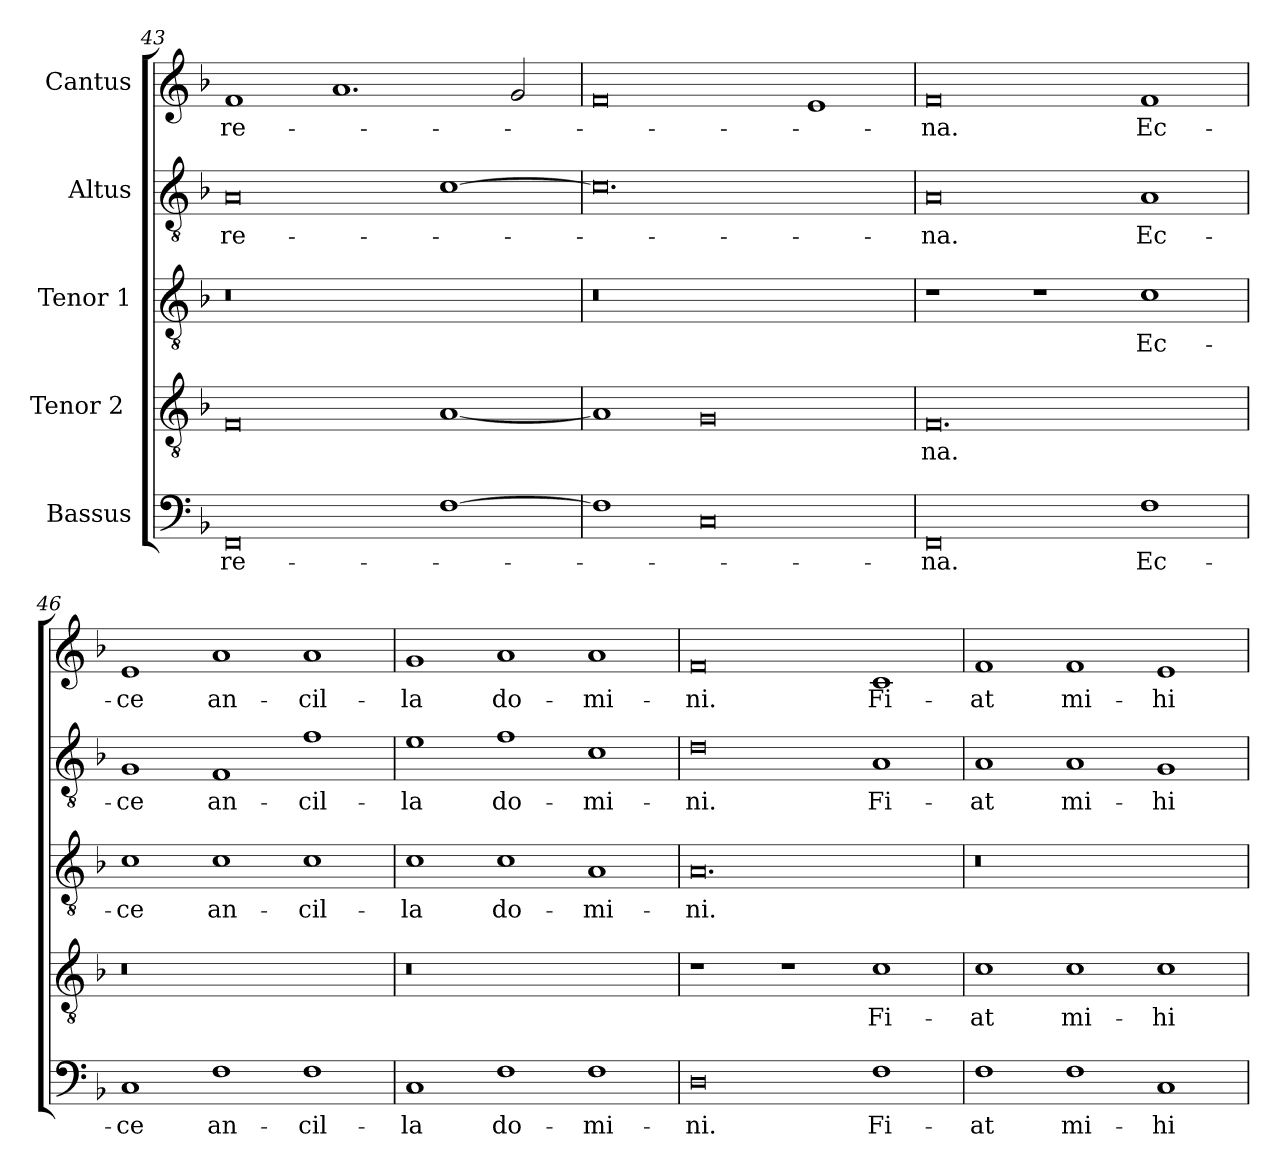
**kern	**text	**kern	**text	**kern	**text	**kern	**text	**kern	**text
*part5	*part5	*part4	*part4	*part3	*part3	*part2	*part2	*part1	*part1
*staff5	*staff5	*staff4	*staff4	*staff3	*staff3	*staff2	*staff2	*staff1	*staff1
*I"Bassus	*	*I"Tenor 2 	*	*I"Tenor 1	*	*I"Altus	*	*I"Cantus	*
*clefF4	*	*clefGv2	*	*clefGv2	*	*clefGv2	*	*clefG2	*
*k[b-]	*	*k[b-]	*	*k[b-]	*	*k[b-]	*	*k[b-]	*
*F:	*	*F:	*	*F:	*	*F:	*	*F:	*
=43	=43	=43	=43	=43	=43	=43	=43	=43	=43
0FF/	-re-	0F/	.	0r	.	0A/	-re-	1f/	-re-
.	.	.	.	.	.	.	.	1.a/	.
[1F\	.	[1A/	.	1ryy	.	[1c\	.	.	.
.	.	.	.	.	.	.	.	2g/	.
=44	=44	=44	=44	=44	=44	=44	=44	=44	=44
1F\]	.	1A/]	.	0r	.	0.c\]	.	0f/	.
0C/	.	0G/	.	.	.	.	.	.	.
.	.	.	.	1ryy	.	.	.	1e/	.
!!LO:LB:g=z
=45	=45	=45	=45	=45	=45	=45	=45	=45	=45
0FF/	-na.	0.F/	-na.	1r	.	0A/	-na.	0f/	-na.
.	.	.	.	1r	.	.	.	.	.
1F\	Ec-	.	.	1c\	Ec-	1A/	Ec-	1f/	Ec-
=46	=46	=46	=46	=46	=46	=46	=46	=46	=46
1C/	-ce	0r	.	1c\	-ce	1G/	-ce	1e/	-ce
1F\	an-	.	.	1c\	an-	1F/	an-	1a/	an-
1F\	-cil-	1ryy	.	1c\	-cil-	1f\	-cil-	1a/	-cil-
=47	=47	=47	=47	=47	=47	=47	=47	=47	=47
1C/	-la	0r	.	1c\	-la	1e\	-la	1g/	-la
1F\	do-	.	.	1c\	do-	1f\	do-	1a/	do-
1F\	-mi-	1ryy	.	1A/	-mi-	1c\	-mi-	1a/	-mi-
=48	=48	=48	=48	=48	=48	=48	=48	=48	=48
0D\	-ni.	1r	.	0.A/	-ni.	0d\	-ni.	0f/	-ni.
.	.	1r	.	.	.	.	.	.	.
1F\	Fi-	1c\	Fi-	.	.	1A/	Fi-	1c/	Fi-
=49	=49	=49	=49	=49	=49	=49	=49	=49	=49
1F\	-at	1c\	-at	0r	.	1A/	-at	1f/	-at
1F\	mi-	1c\	mi-	.	.	1A/	mi-	1f/	mi-
1C/	-hi	1c\	-hi	1ryy	.	1G/	-hi	1e/	-hi
=	=	=	=	=	=	=	=	=	=
*-	*-	*-	*-	*-	*-	*-	*-	*-	*-
